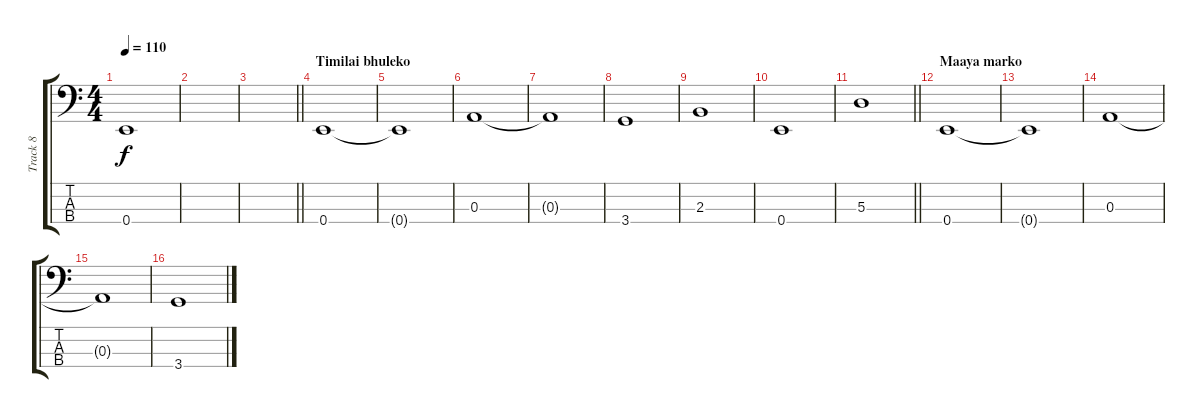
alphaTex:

\track ("Track 8" "Track 8") {instrument electricbassfinger}
\staff {score tabs}
\tuning (G2 D2 A1 E1) {hide}
\ts (4 4)
\tempo 110
\clef f4
\ks c
0.4{t}.1{dy f} |
|
\barLineRight lightlight
|
\section ("" "Timilai bhuleko")
0.4.1 |
0.4{t}.1 |
0.3.1 |
0.3{t}.1 |
3.4.1 |
2.3.1 |
0.4.1 |
\barLineRight lightlight
5.3.1 |
\section ("" "Maaya marko")
0.4.1 |
0.4{t}.1 |
0.3.1 |
0.3{t}.1 |
3.4.1
